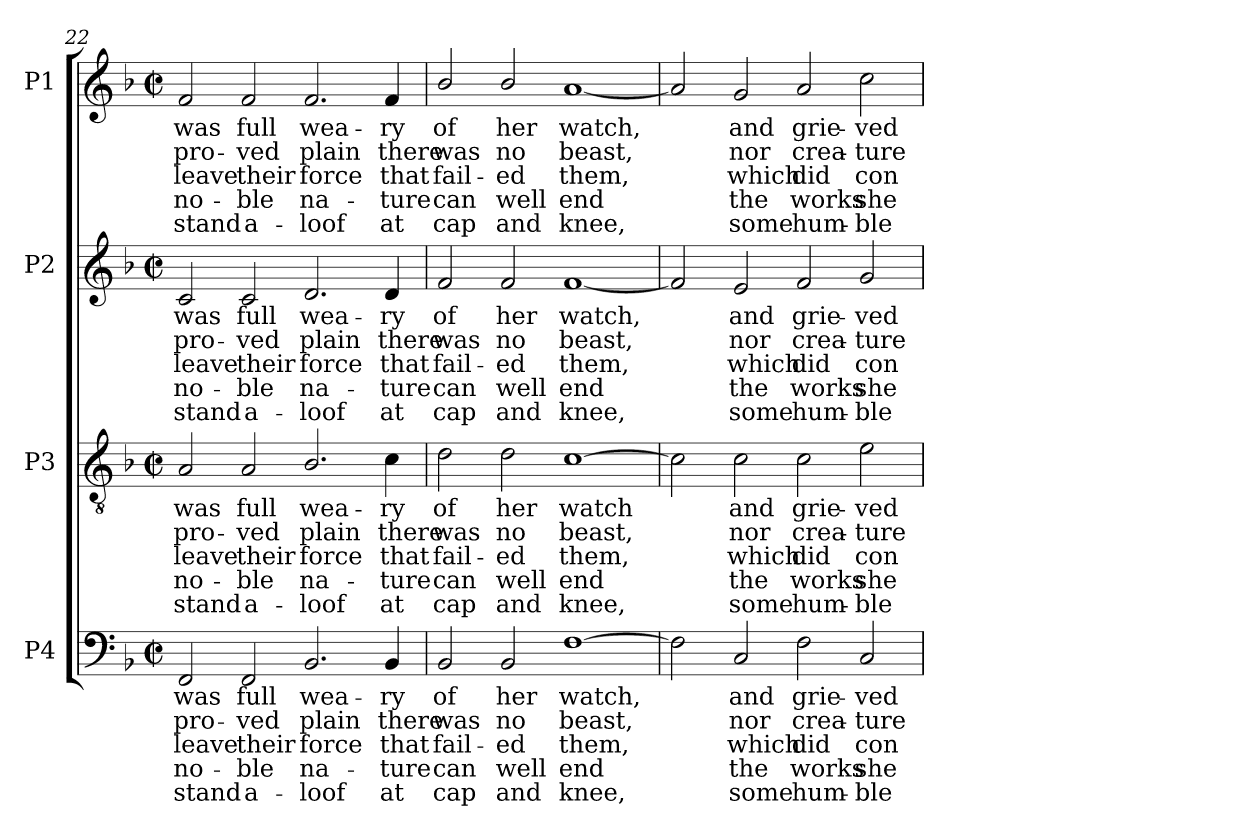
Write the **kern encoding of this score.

**kern	**text	**text	**text	**text	**text	**kern	**text	**text	**text	**text	**text	**kern	**text	**text	**text	**text	**text	**kern	**text	**text	**text	**text	**text
*part4	*part4	*part4	*part4	*part4	*part4	*part3	*part3	*part3	*part3	*part3	*part3	*part2	*part2	*part2	*part2	*part2	*part2	*part1	*part1	*part1	*part1	*part1	*part1
*staff4	*staff4	*staff4	*staff4	*staff4	*staff4	*staff3	*staff3	*staff3	*staff3	*staff3	*staff3	*staff2	*staff2	*staff2	*staff2	*staff2	*staff2	*staff1	*staff1	*staff1	*staff1	*staff1	*staff1
*I"P4	*	*	*	*	*	*I"P3	*	*	*	*	*	*I"P2	*	*	*	*	*	*I"P1	*	*	*	*	*
*clefF4	*	*	*	*	*	*clefGv2	*	*	*	*	*	*clefG2	*	*	*	*	*	*clefG2	*	*	*	*	*
*	*	*	*	*	*	*ITrd7c12	*	*	*	*	*	*	*	*	*	*	*	*	*	*	*	*	*
*k[b-]	*	*	*	*	*	*k[b-]	*	*	*	*	*	*k[b-]	*	*	*	*	*	*k[b-]	*	*	*	*	*
*F:	*	*	*	*	*	*F:	*	*	*	*	*	*F:	*	*	*	*	*	*F:	*	*	*	*	*
*M2/2	*	*	*	*	*	*M2/2	*	*	*	*	*	*M2/2	*	*	*	*	*	*M2/2	*	*	*	*	*
*met(c|)	*	*	*	*	*	*met(c|)	*	*	*	*	*	*met(c|)	*	*	*	*	*	*met(c|)	*	*	*	*	*
=22	=22	=22	=22	=22	=22	=22	=22	=22	=22	=22	=22	=22	=22	=22	=22	=22	=22	=22	=22	=22	=22	=22	=22
!	!LO:LY:b:color=#000000	!LO:LY:b:color=#000000	!LO:LY:b:color=#000000	!LO:LY:b:color=#000000	!LO:LY:b:color=#000000	!	!	!	!	!	!	!	!	!	!	!	!	!	!	!	!	!	!
!	!	!	!	!	!	!	!LO:LY:b:color=#000000	!LO:LY:b:color=#000000	!LO:LY:b:color=#000000	!LO:LY:b:color=#000000	!LO:LY:b:color=#000000	!	!	!	!	!	!	!	!	!	!	!	!
!	!	!	!	!	!	!	!	!	!	!	!	!	!LO:LY:b:color=#000000	!LO:LY:b:color=#000000	!LO:LY:b:color=#000000	!LO:LY:b:color=#000000	!LO:LY:b:color=#000000	!	!	!	!	!	!
!	!	!	!	!	!	!	!	!	!	!	!	!	!	!	!	!	!	!	!LO:LY:b:color=#000000	!LO:LY:b:color=#000000	!LO:LY:b:color=#000000	!LO:LY:b:color=#000000	!LO:LY:b:color=#000000
2FFi/	was	pro-	leave	no-	-stand	2AAi/	was	pro-	leave	no-	-stand	2ci/	was	pro-	leave	no-	-stand	2fi/	was	pro-	leave	no-	-stand
!	!LO:LY:b:color=#000000	!LO:LY:b:color=#000000	!LO:LY:b:color=#000000	!LO:LY:b:color=#000000	!LO:LY:b:color=#000000	!	!	!	!	!	!	!	!	!	!	!	!	!	!	!	!	!	!
!	!	!	!	!	!	!	!LO:LY:b:color=#000000	!LO:LY:b:color=#000000	!LO:LY:b:color=#000000	!LO:LY:b:color=#000000	!LO:LY:b:color=#000000	!	!	!	!	!	!	!	!	!	!	!	!
!	!	!	!	!	!	!	!	!	!	!	!	!	!LO:LY:b:color=#000000	!LO:LY:b:color=#000000	!LO:LY:b:color=#000000	!LO:LY:b:color=#000000	!LO:LY:b:color=#000000	!	!	!	!	!	!
!	!	!	!	!	!	!	!	!	!	!	!	!	!	!	!	!	!	!	!LO:LY:b:color=#000000	!LO:LY:b:color=#000000	!LO:LY:b:color=#000000	!LO:LY:b:color=#000000	!LO:LY:b:color=#000000
2FFi/	full	-ved	their	ble	a-	2AAi/	full	-ved	their	ble	a-	2ci/	full	-ved	their	ble	a-	2fi/	full	-ved	their	ble	a-
!	!LO:LY:b:color=#000000	!LO:LY:b:color=#000000	!LO:LY:b:color=#000000	!LO:LY:b:color=#000000	!LO:LY:b:color=#000000	!	!	!	!	!	!	!	!	!	!	!	!	!	!	!	!	!	!
!	!	!	!	!	!	!	!LO:LY:b:color=#000000	!LO:LY:b:color=#000000	!LO:LY:b:color=#000000	!LO:LY:b:color=#000000	!LO:LY:b:color=#000000	!	!	!	!	!	!	!	!	!	!	!	!
!	!	!	!	!	!	!	!	!	!	!	!	!	!LO:LY:b:color=#000000	!LO:LY:b:color=#000000	!LO:LY:b:color=#000000	!LO:LY:b:color=#000000	!LO:LY:b:color=#000000	!	!	!	!	!	!
!	!	!	!	!	!	!	!	!	!	!	!	!	!	!	!	!	!	!	!LO:LY:b:color=#000000	!LO:LY:b:color=#000000	!LO:LY:b:color=#000000	!LO:LY:b:color=#000000	!LO:LY:b:color=#000000
2.BB-i/	wea-	plain	-force	na-	-loof	2.BB-i/	wea-	plain	-force	na-	-loof	2.di/	wea-	plain	-force	na-	-loof	2.fi/	wea-	plain	-force	na-	-loof
!	!LO:LY:b:color=#000000	!LO:LY:b:color=#000000	!LO:LY:b:color=#000000	!LO:LY:b:color=#000000	!LO:LY:b:color=#000000	!	!	!	!	!	!	!	!	!	!	!	!	!	!	!	!	!	!
!	!	!	!	!	!	!	!LO:LY:b:color=#000000	!LO:LY:b:color=#000000	!LO:LY:b:color=#000000	!LO:LY:b:color=#000000	!LO:LY:b:color=#000000	!	!	!	!	!	!	!	!	!	!	!	!
!	!	!	!	!	!	!	!	!	!	!	!	!	!LO:LY:b:color=#000000	!LO:LY:b:color=#000000	!LO:LY:b:color=#000000	!LO:LY:b:color=#000000	!LO:LY:b:color=#000000	!	!	!	!	!	!
!	!	!	!	!	!	!	!	!	!	!	!	!	!	!	!	!	!	!	!LO:LY:b:color=#000000	!LO:LY:b:color=#000000	!LO:LY:b:color=#000000	!LO:LY:b:color=#000000	!LO:LY:b:color=#000000
4BB-i/	-ry	there	that	ture	at	4Ci\	-ry	there	that	ture	at	4di/	-ry	there	that	ture	at	4fi/	-ry	there	that	ture	at
!!LO:PB:g=z
=23	=23	=23	=23	=23	=23	=23	=23	=23	=23	=23	=23	=23	=23	=23	=23	=23	=23	=23	=23	=23	=23	=23	=23
!	!LO:LY:b:color=#000000	!LO:LY:b:color=#000000	!LO:LY:b:color=#000000	!LO:LY:b:color=#000000	!LO:LY:b:color=#000000	!	!	!	!	!	!	!	!	!	!	!	!	!	!	!	!	!	!
!	!	!	!	!	!	!	!LO:LY:b:color=#000000	!LO:LY:b:color=#000000	!LO:LY:b:color=#000000	!LO:LY:b:color=#000000	!LO:LY:b:color=#000000	!	!	!	!	!	!	!	!	!	!	!	!
!	!	!	!	!	!	!	!	!	!	!	!	!	!LO:LY:b:color=#000000	!LO:LY:b:color=#000000	!LO:LY:b:color=#000000	!LO:LY:b:color=#000000	!LO:LY:b:color=#000000	!	!	!	!	!	!
!	!	!	!	!	!	!	!	!	!	!	!	!	!	!	!	!	!	!	!LO:LY:b:color=#000000	!LO:LY:b:color=#000000	!LO:LY:b:color=#000000	!LO:LY:b:color=#000000	!LO:LY:b:color=#000000
2BB-i/	of	was	fail-	-can	cap	2Di\	of	was	fail-	-can	cap	2fi/	of	was	fail-	-can	cap	2b-i/	of	was	fail-	-can	cap
!	!LO:LY:b:color=#000000	!LO:LY:b:color=#000000	!LO:LY:b:color=#000000	!LO:LY:b:color=#000000	!LO:LY:b:color=#000000	!	!	!	!	!	!	!	!	!	!	!	!	!	!	!	!	!	!
!	!	!	!	!	!	!	!LO:LY:b:color=#000000	!LO:LY:b:color=#000000	!LO:LY:b:color=#000000	!LO:LY:b:color=#000000	!LO:LY:b:color=#000000	!	!	!	!	!	!	!	!	!	!	!	!
!	!	!	!	!	!	!	!	!	!	!	!	!	!LO:LY:b:color=#000000	!LO:LY:b:color=#000000	!LO:LY:b:color=#000000	!LO:LY:b:color=#000000	!LO:LY:b:color=#000000	!	!	!	!	!	!
!	!	!	!	!	!	!	!	!	!	!	!	!	!	!	!	!	!	!	!LO:LY:b:color=#000000	!LO:LY:b:color=#000000	!LO:LY:b:color=#000000	!LO:LY:b:color=#000000	!LO:LY:b:color=#000000
2BB-i/	her	no	ed	well	and	2Di\	her	no	ed	well	and	2fi/	her	no	ed	well	and	2b-i/	her	no	ed	well	and
!	!LO:LY:b:color=#000000	!LO:LY:b:color=#000000	!LO:LY:b:color=#000000	!LO:LY:b:color=#000000	!LO:LY:b:color=#000000	!	!	!	!	!	!	!	!	!	!	!	!	!	!	!	!	!	!
!	!	!	!	!	!	!	!LO:LY:b:color=#000000	!LO:LY:b:color=#000000	!LO:LY:b:color=#000000	!LO:LY:b:color=#000000	!LO:LY:b:color=#000000	!	!	!	!	!	!	!	!	!	!	!	!
!	!	!	!	!	!	!	!	!	!	!	!	!	!LO:LY:b:color=#000000	!LO:LY:b:color=#000000	!LO:LY:b:color=#000000	!LO:LY:b:color=#000000	!LO:LY:b:color=#000000	!	!	!	!	!	!
!	!	!	!	!	!	!	!	!	!	!	!	!	!	!	!	!	!	!	!LO:LY:b:color=#000000	!LO:LY:b:color=#000000	!LO:LY:b:color=#000000	!LO:LY:b:color=#000000	!LO:LY:b:color=#000000
[1Fi	watch,	beast,	them,	end	knee,	[1Ci	watch	beast,	them,	end	knee,	[1fi	watch,	beast,	them,	end	knee,	[1ai	watch,	beast,	them,	end	knee,
=24	=24	=24	=24	=24	=24	=24	=24	=24	=24	=24	=24	=24	=24	=24	=24	=24	=24	=24	=24	=24	=24	=24	=24
2Fi\]	.	.	.	.	.	2Ci\]	.	.	.	.	.	2fi/]	.	.	.	.	.	2ai/]	.	.	.	.	.
!	!LO:LY:b:color=#000000	!LO:LY:b:color=#000000	!LO:LY:b:color=#000000	!LO:LY:b:color=#000000	!LO:LY:b:color=#000000	!	!	!	!	!	!	!	!	!	!	!	!	!	!	!	!	!	!
!	!	!	!	!	!	!	!LO:LY:b:color=#000000	!LO:LY:b:color=#000000	!LO:LY:b:color=#000000	!LO:LY:b:color=#000000	!LO:LY:b:color=#000000	!	!	!	!	!	!	!	!	!	!	!	!
!	!	!	!	!	!	!	!	!	!	!	!	!	!LO:LY:b:color=#000000	!LO:LY:b:color=#000000	!LO:LY:b:color=#000000	!LO:LY:b:color=#000000	!LO:LY:b:color=#000000	!	!	!	!	!	!
!	!	!	!	!	!	!	!	!	!	!	!	!	!	!	!	!	!	!	!LO:LY:b:color=#000000	!LO:LY:b:color=#000000	!LO:LY:b:color=#000000	!LO:LY:b:color=#000000	!LO:LY:b:color=#000000
2Ci/	and	nor	which	the	some	2Ci\	and	nor	which	the	some	2ei/	and	nor	which	the	some	2gi/	and	nor	which	the	some
!	!LO:LY:b:color=#000000	!LO:LY:b:color=#000000	!LO:LY:b:color=#000000	!LO:LY:b:color=#000000	!LO:LY:b:color=#000000	!	!	!	!	!	!	!	!	!	!	!	!	!	!	!	!	!	!
!	!	!	!	!	!	!	!LO:LY:b:color=#000000	!LO:LY:b:color=#000000	!LO:LY:b:color=#000000	!LO:LY:b:color=#000000	!LO:LY:b:color=#000000	!	!	!	!	!	!	!	!	!	!	!	!
!	!	!	!	!	!	!	!	!	!	!	!	!	!LO:LY:b:color=#000000	!LO:LY:b:color=#000000	!LO:LY:b:color=#000000	!LO:LY:b:color=#000000	!LO:LY:b:color=#000000	!	!	!	!	!	!
!	!	!	!	!	!	!	!	!	!	!	!	!	!	!	!	!	!	!	!LO:LY:b:color=#000000	!LO:LY:b:color=#000000	!LO:LY:b:color=#000000	!LO:LY:b:color=#000000	!LO:LY:b:color=#000000
2Fi\	grie-	crea-	did	works	hum-	2Ci\	grie-	crea-	did	works	hum-	2fi/	grie-	crea-	did	works	hum-	2ai/	grie-	crea-	did	works	hum-
!	!LO:LY:b:color=#000000	!LO:LY:b:color=#000000	!LO:LY:b:color=#000000	!LO:LY:b:color=#000000	!LO:LY:b:color=#000000	!	!	!	!	!	!	!	!	!	!	!	!	!	!	!	!	!	!
!	!	!	!	!	!	!	!LO:LY:b:color=#000000	!LO:LY:b:color=#000000	!LO:LY:b:color=#000000	!LO:LY:b:color=#000000	!LO:LY:b:color=#000000	!	!	!	!	!	!	!	!	!	!	!	!
!	!	!	!	!	!	!	!	!	!	!	!	!	!LO:LY:b:color=#000000	!LO:LY:b:color=#000000	!LO:LY:b:color=#000000	!LO:LY:b:color=#000000	!LO:LY:b:color=#000000	!	!	!	!	!	!
!	!	!	!	!	!	!	!	!	!	!	!	!	!	!	!	!	!	!	!LO:LY:b:color=#000000	!LO:LY:b:color=#000000	!LO:LY:b:color=#000000	!LO:LY:b:color=#000000	!LO:LY:b:color=#000000
2Ci/	-ved	-ture	-con-	-she	ble	2Ei\	-ved	-ture	-con-	-she	ble	2gi/	-ved	-ture	-con-	-she	ble	2cci\	-ved	-ture	-con-	-she	ble
=	=	=	=	=	=	=	=	=	=	=	=	=	=	=	=	=	=	=	=	=	=	=	=
*-	*-	*-	*-	*-	*-	*-	*-	*-	*-	*-	*-	*-	*-	*-	*-	*-	*-	*-	*-	*-	*-	*-	*-
